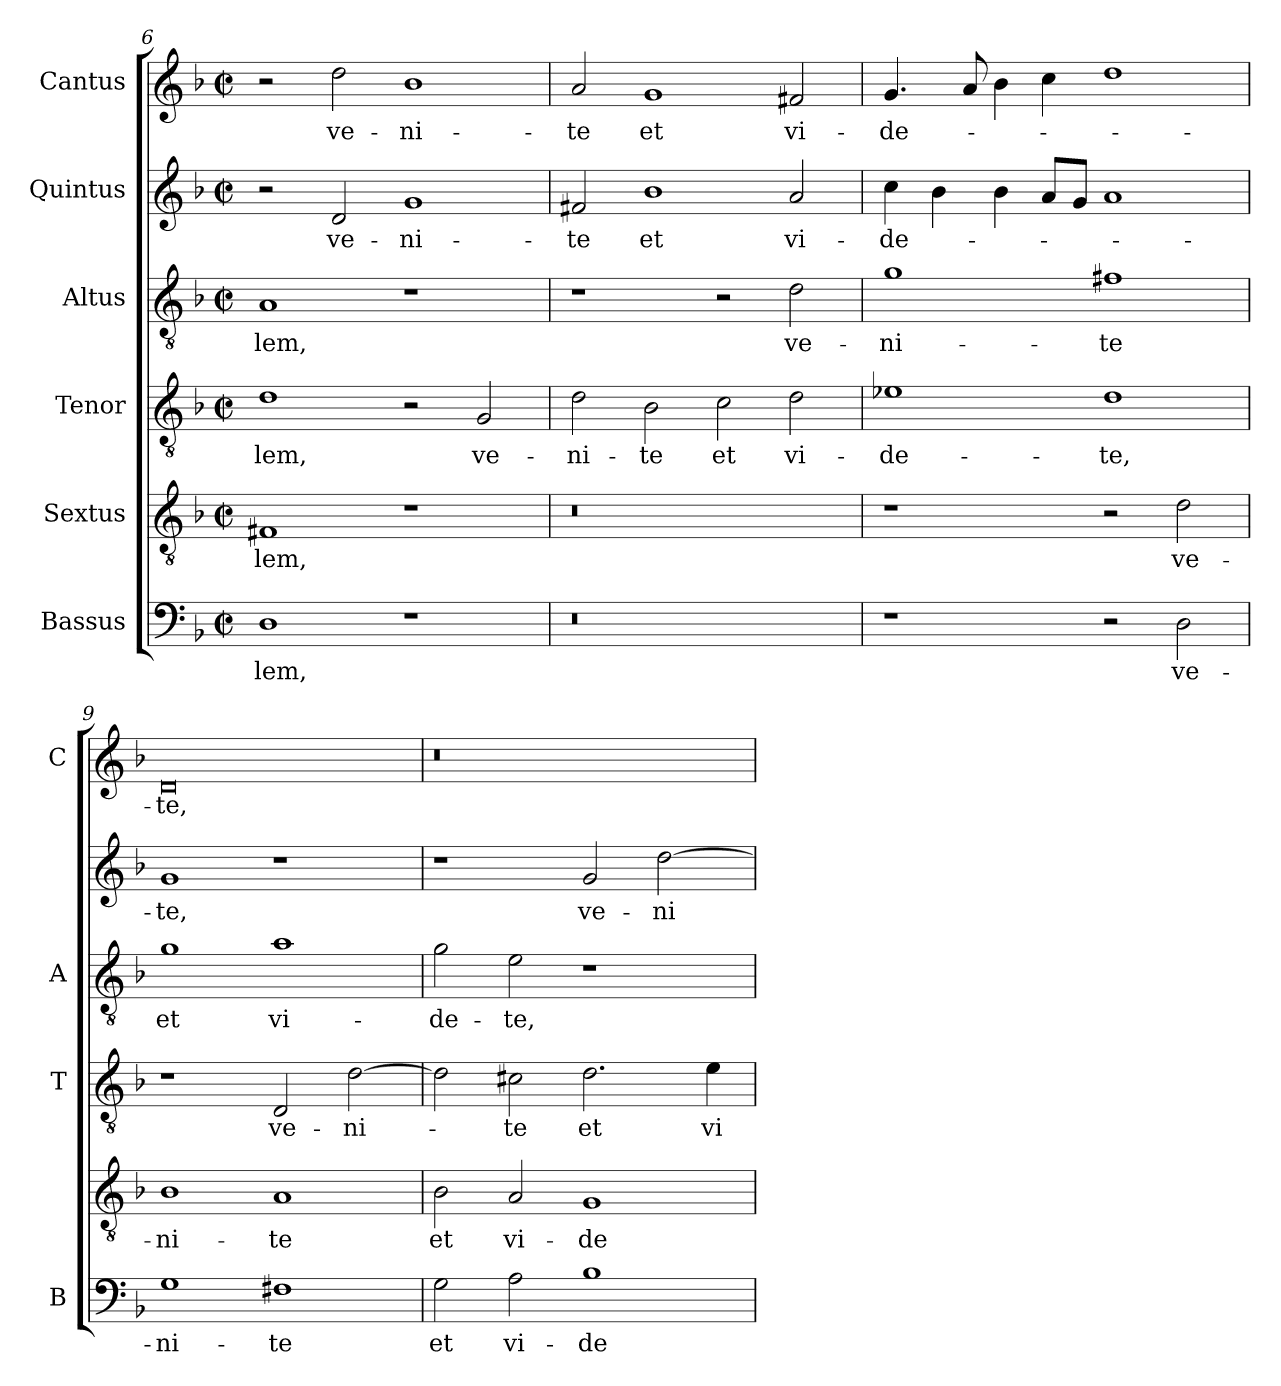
**kern	**text	**kern	**text	**kern	**text	**kern	**text	**kern	**text	**kern	**text
*part6	*part6	*part5	*part5	*part4	*part4	*part3	*part3	*part2	*part2	*part1	*part1
*staff6	*staff6	*staff5	*staff5	*staff4	*staff4	*staff3	*staff3	*staff2	*staff2	*staff1	*staff1
*I"Bassus	*	*I"Sextus	*	*I"Tenor	*	*I"Altus	*	*I"Quintus	*	*I"Cantus	*
*I'B	*	*	*	*I'T	*	*I'A	*	*	*	*I'C	*
*clefF4	*	*clefGv2	*	*clefGv2	*	*clefGv2	*	*clefG2	*	*clefG2	*
*k[b-]	*	*k[b-]	*	*k[b-]	*	*k[b-]	*	*k[b-]	*	*k[b-]	*
*F:	*	*F:	*	*F:	*	*F:	*	*F:	*	*F:	*
*M2/2	*	*M2/2	*	*M2/2	*	*M2/2	*	*M2/2	*	*M2/2	*
*met(c|)	*	*met(c|)	*	*met(c|)	*	*met(c|)	*	*met(c|)	*	*met(c|)	*
=6	=6	=6	=6	=6	=6	=6	=6	=6	=6	=6	=6
1D	-lem,	1F#X	-lem,	1d	-lem,	1A	-lem,	2r	.	2r	.
.	.	.	.	.	.	.	.	2d/	ve-	2dd\	ve-
1r	.	1r	.	2r	.	1r	.	1g	-ni-	1b-	-ni-
.	.	.	.	2G/	ve-	.	.	.	.	.	.
=7	=7	=7	=7	=7	=7	=7	=7	=7	=7	=7	=7
0r	.	0r	.	2d\	-ni-	1r	.	2f#X/	-te	2a/	-te
.	.	.	.	2B-\	-te	.	.	1b-	et	1g	et
.	.	.	.	2c\	et	2r	.	.	.	.	.
.	.	.	.	2d\	vi-	2d\	ve-	2a/	vi-	2f#X/	vi-
!!LO:PB:g=z
=8	=8	=8	=8	=8	=8	=8	=8	=8	=8	=8	=8
1r	.	1r	.	1e-X	-de-	1g	-ni-	4cc\	-de-	4.g/	-de-
.	.	.	.	.	.	.	.	4b-\	.	.	.
.	.	.	.	.	.	.	.	.	.	8a/	.
.	.	.	.	.	.	.	.	4b-\	.	4b-\	.
.	.	.	.	.	.	.	.	8a/L	.	4cc\	.
.	.	.	.	.	.	.	.	8g/J	.	.	.
2r	.	2r	.	1d	-te,	1f#X	-te	1a	.	1dd	.
2D\	ve-	2d\	ve-	.	.	.	.	.	.	.	.
=9	=9	=9	=9	=9	=9	=9	=9	=9	=9	=9	=9
1G	-ni-	1B-	-ni-	1r	.	1g	et	1g	-te,	0d	-te,
1F#X	-te	1A	-te	2D/	ve-	1a	vi-	1r	.	.	.
.	.	.	.	[2d\	-ni-	.	.	.	.	.	.
=10	=10	=10	=10	=10	=10	=10	=10	=10	=10	=10	=10
2G\	et	2B-\	et	2d\]	.	2g\	-de-	1r	.	0r	.
2A\	vi-	2A/	vi-	2c#X\	-te	2e\	-te,	.	.	.	.
1B-	-de-	1G	-de-	2.d\	et	1r	.	2g/	ve-	.	.
.	.	.	.	.	.	.	.	[2dd\	-ni-	.	.
.	.	.	.	4e\	vi-	.	.	.	.	.	.
=	=	=	=	=	=	=	=	=	=	=	=
*-	*-	*-	*-	*-	*-	*-	*-	*-	*-	*-	*-
